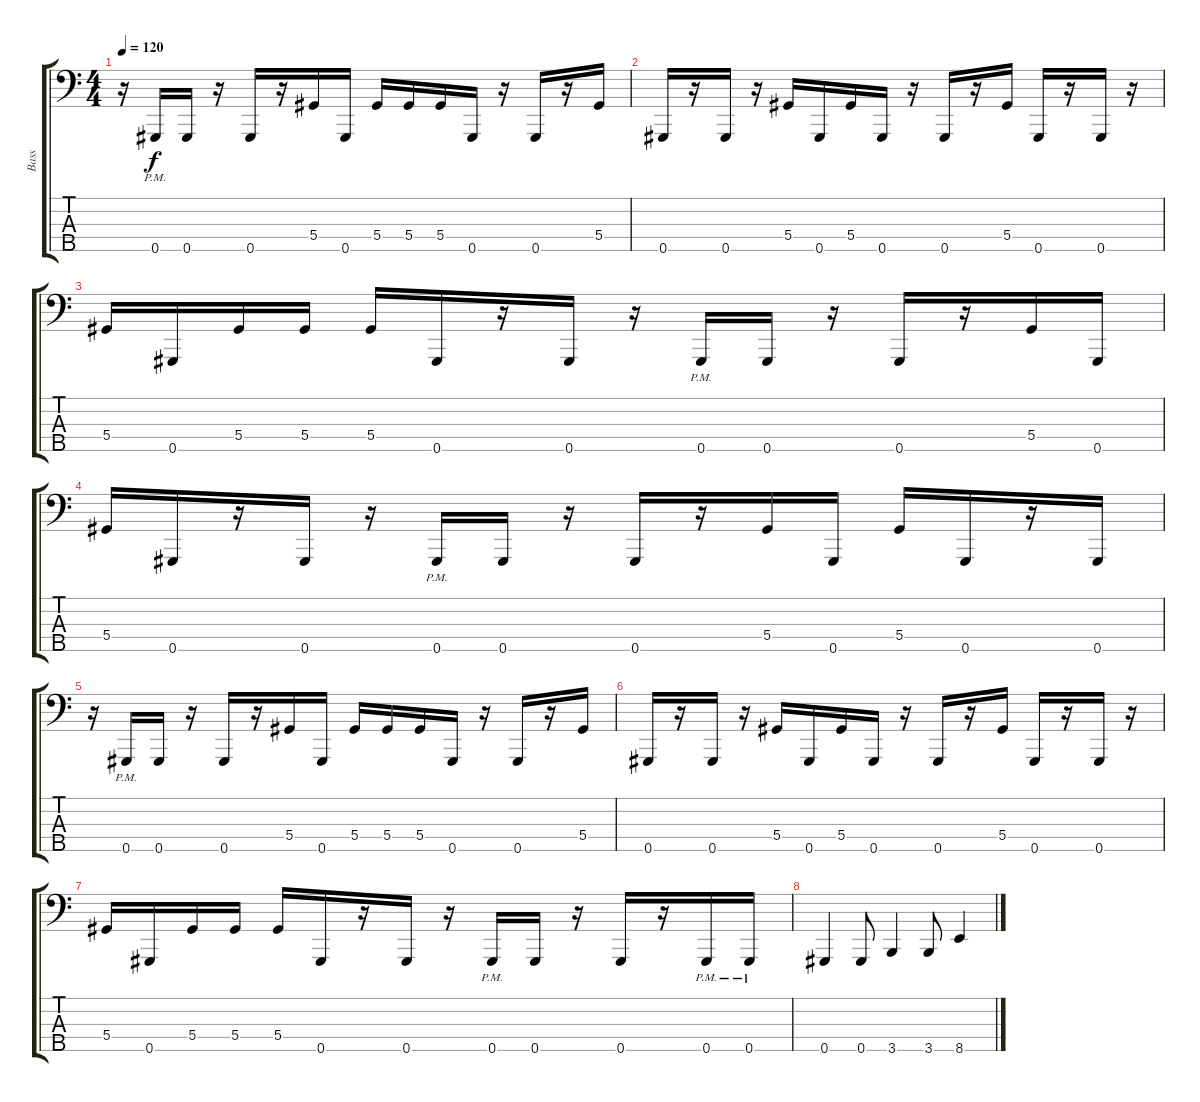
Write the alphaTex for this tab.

\track ("Bass" "Bass") {instrument electricbasspick}
\staff {score tabs}
\tuning (Gb2 Db2 Ab1 Eb1 Ab0) {hide}
\ts (4 4)
\tempo 120
\clef f4
\ks c
r.16{dy f} 0.5{pm}.16 0.5.16 r.16 0.5.16 r.16 5.4.16 0.5.16 5.4.16 5.4.16 5.4.16 0.5.16 r.16 0.5.16 r.16 5.4.16 |
0.5.16 r.16 0.5.16 r.16 5.4.16 0.5.16 5.4.16 0.5.16 r.16 0.5.16 r.16 5.4.16 0.5.16 r.16 0.5.16 r.16 |
5.4.16 0.5.16 5.4.16 5.4.16 5.4.16 0.5.16 r.16 0.5.16 r.16 0.5{pm}.16 0.5.16 r.16 0.5.16 r.16 5.4.16 0.5.16 |
5.4.16 0.5.16 r.16 0.5.16 r.16 0.5{pm}.16 0.5.16 r.16 0.5.16 r.16 5.4.16 0.5.16 5.4.16 0.5.16 r.16 0.5.16 |
r.16 0.5{pm}.16 0.5.16 r.16 0.5.16 r.16 5.4.16 0.5.16 5.4.16 5.4.16 5.4.16 0.5.16 r.16 0.5.16 r.16 5.4.16 |
0.5.16 r.16 0.5.16 r.16 5.4.16 0.5.16 5.4.16 0.5.16 r.16 0.5.16 r.16 5.4.16 0.5.16 r.16 0.5.16 r.16 |
5.4.16 0.5.16 5.4.16 5.4.16 5.4.16 0.5.16 r.16 0.5.16 r.16 0.5{pm}.16 0.5.16 r.16 0.5.16 r.16 0.5{pm}.16 0.5{pm}.16 |
0.5.4 0.5.8 3.5.4 3.5.8 8.5.4
